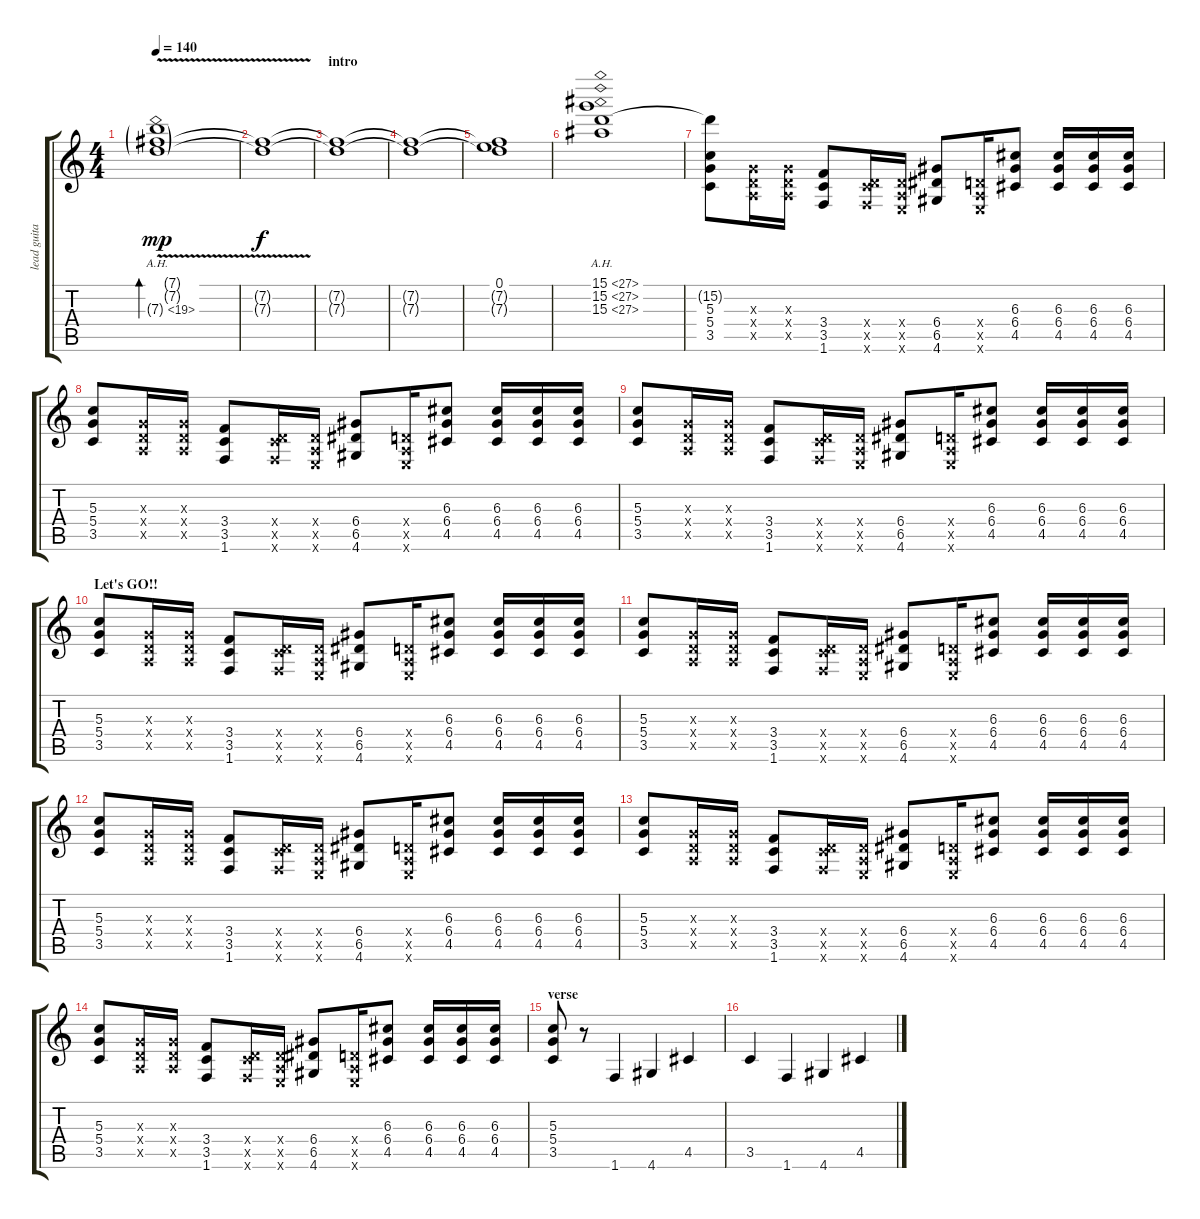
\track ("lead guitar" "lead guita") {instrument overdrivenguitar}
\staff {score tabs}
\tuning (E4 B3 G3 D3 A2 E2) {hide}
\ts (4 4)
\tempo 140
\clef g2
\ks c
(7.1{g} 7.2{v g} 7.3{ah 12 g}).1{bd 120 dy mp volume 5 instrument overdrivenguitar} |
(7.2{t} 7.3{t}).1{dy f} |
\section ("" "intro")
(7.2{t} 7.3{t}).1 |
(7.2{t} 7.3{t}).1{volume 9} |
(0.1 7.2{t} 7.3{t}).1{volume 4} |
(15.1{ah 12} 15.2{ah 12} 15.3{ah 12}).1{volume 4} |
(15.2{t} 5.3 5.4 3.5).8{volume 13} (0.3{x} 0.4{x} 0.5{x}).16 (0.3{x} 0.4{x} 0.5{x}).16 (3.4 3.5 1.6).8 (0.4{x} 3.5{x} 1.6{x}).16 (0.4{x} 0.5{x} 0.6{x}).16 (6.4 6.5 4.6).8 (0.4{x} 0.5{x} 0.6{x}).16 (6.3 6.4 4.5).8 (6.3 6.4 4.5).16 (6.3 6.4 4.5).16 (6.3 6.4 4.5).16 |
(5.3 5.4 3.5).8 (0.3{x} 0.4{x} 0.5{x}).16 (0.3{x} 0.4{x} 0.5{x}).16 (3.4 3.5 1.6).8 (0.4{x} 3.5{x} 1.6{x}).16 (0.4{x} 0.5{x} 0.6{x}).16 (6.4 6.5 4.6).8 (0.4{x} 0.5{x} 0.6{x}).16 (6.3 6.4 4.5).8 (6.3 6.4 4.5).16 (6.3 6.4 4.5).16 (6.3 6.4 4.5).16 |
(5.3 5.4 3.5).8 (0.3{x} 0.4{x} 0.5{x}).16 (0.3{x} 0.4{x} 0.5{x}).16 (3.4 3.5 1.6).8 (0.4{x} 3.5{x} 1.6{x}).16 (0.4{x} 0.5{x} 0.6{x}).16 (6.4 6.5 4.6).8 (0.4{x} 0.5{x} 0.6{x}).16 (6.3 6.4 4.5).8 (6.3 6.4 4.5).16 (6.3 6.4 4.5).16 (6.3 6.4 4.5).16 |
\section ("" "Let's GO!!")
(5.3 5.4 3.5).8 (0.3{x} 0.4{x} 0.5{x}).16 (0.3{x} 0.4{x} 0.5{x}).16 (3.4 3.5 1.6).8 (0.4{x} 3.5{x} 1.6{x}).16 (0.4{x} 0.5{x} 0.6{x}).16 (6.4 6.5 4.6).8 (0.4{x} 0.5{x} 0.6{x}).16 (6.3 6.4 4.5).8 (6.3 6.4 4.5).16 (6.3 6.4 4.5).16 (6.3 6.4 4.5).16 |
(5.3 5.4 3.5).8 (0.3{x} 0.4{x} 0.5{x}).16 (0.3{x} 0.4{x} 0.5{x}).16 (3.4 3.5 1.6).8 (0.4{x} 3.5{x} 1.6{x}).16 (0.4{x} 0.5{x} 0.6{x}).16 (6.4 6.5 4.6).8 (0.4{x} 0.5{x} 0.6{x}).16 (6.3 6.4 4.5).8 (6.3 6.4 4.5).16 (6.3 6.4 4.5).16 (6.3 6.4 4.5).16 |
(5.3 5.4 3.5).8 (0.3{x} 0.4{x} 0.5{x}).16 (0.3{x} 0.4{x} 0.5{x}).16 (3.4 3.5 1.6).8 (0.4{x} 3.5{x} 1.6{x}).16 (0.4{x} 0.5{x} 0.6{x}).16 (6.4 6.5 4.6).8 (0.4{x} 0.5{x} 0.6{x}).16 (6.3 6.4 4.5).8 (6.3 6.4 4.5).16 (6.3 6.4 4.5).16 (6.3 6.4 4.5).16 |
(5.3 5.4 3.5).8 (0.3{x} 0.4{x} 0.5{x}).16 (0.3{x} 0.4{x} 0.5{x}).16 (3.4 3.5 1.6).8 (0.4{x} 3.5{x} 1.6{x}).16 (0.4{x} 0.5{x} 0.6{x}).16 (6.4 6.5 4.6).8 (0.4{x} 0.5{x} 0.6{x}).16 (6.3 6.4 4.5).8 (6.3 6.4 4.5).16 (6.3 6.4 4.5).16 (6.3 6.4 4.5).16 |
(5.3 5.4 3.5).8 (0.3{x} 0.4{x} 0.5{x}).16 (0.3{x} 0.4{x} 0.5{x}).16 (3.4 3.5 1.6).8 (0.4{x} 3.5{x} 1.6{x}).16 (0.4{x} 0.5{x} 0.6{x}).16 (6.4 6.5 4.6).8 (0.4{x} 0.5{x} 0.6{x}).16 (6.3 6.4 4.5).8 (6.3 6.4 4.5).16 (6.3 6.4 4.5).16 (6.3 6.4 4.5).16 |
\section ("" "verse")
(5.3 5.4 3.5).8 r.8 1.6.4{volume 6} 4.6.4 4.5.4 |
3.5.4 1.6.4 4.6.4 4.5.4
